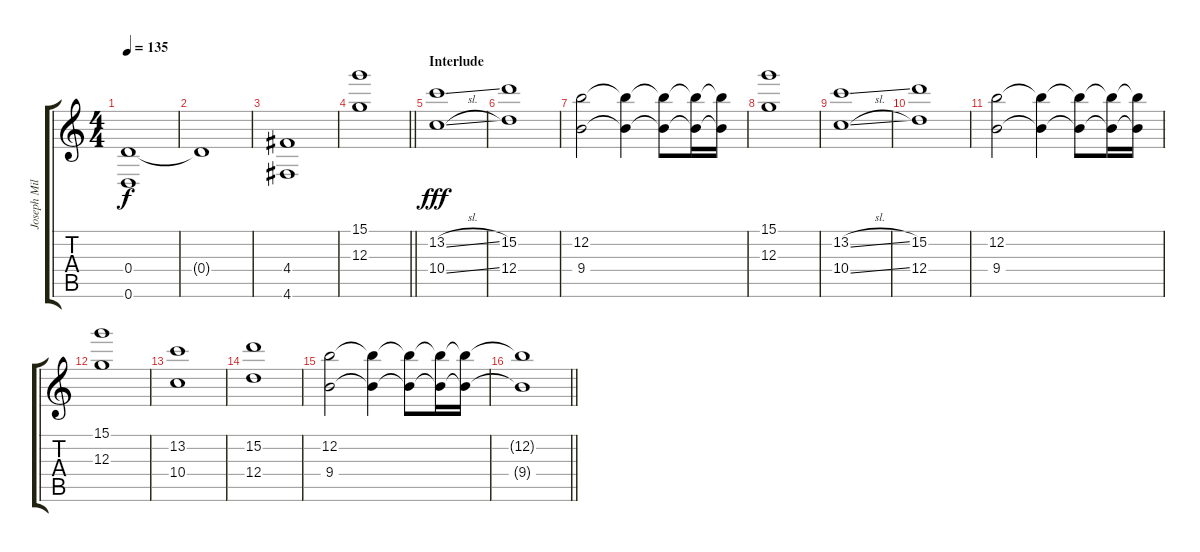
\track ("Joseph Milligan" "Joseph Mil") {instrument overdrivenguitar}
\staff {score tabs}
\tuning (E4 B3 G3 D3 A2 D2) {hide}
\ts (4 4)
\tempo 135
\clef g2
\ks c
(0.4{t} 0.6{t}).1{dy f} |
0.4{t}.1 |
(4.4 4.6).1 |
\barLineRight lightlight
(15.1 12.3).1 |
\section ("" "Interlude")
(13.2{sl} 10.4{sl}).1{dy fff} |
(15.2 12.4).1 |
(12.2 9.4).2 (12.2{t} 9.4{t}).4 (12.2{t} 9.4{t}).8 (12.2{t} 9.4{t}).16 (12.2{t} 9.4{t}).16 |
(15.1 12.3).1 |
(13.2{sl} 10.4{sl}).1 |
(15.2 12.4).1 |
(12.2 9.4).2 (12.2{t} 9.4{t}).4 (12.2{t} 9.4{t}).8 (12.2{t} 9.4{t}).16 (12.2{t} 9.4{t}).16 |
(15.1 12.3).1 |
(13.2 10.4).1 |
(15.2 12.4).1 |
(12.2 9.4).2 (12.2{t} 9.4{t}).4 (12.2{t} 9.4{t}).8 (12.2{t} 9.4{t}).16 (12.2{t} 9.4{t}).16 |
\barLineRight lightlight
(12.2{t} 9.4{t}).1
